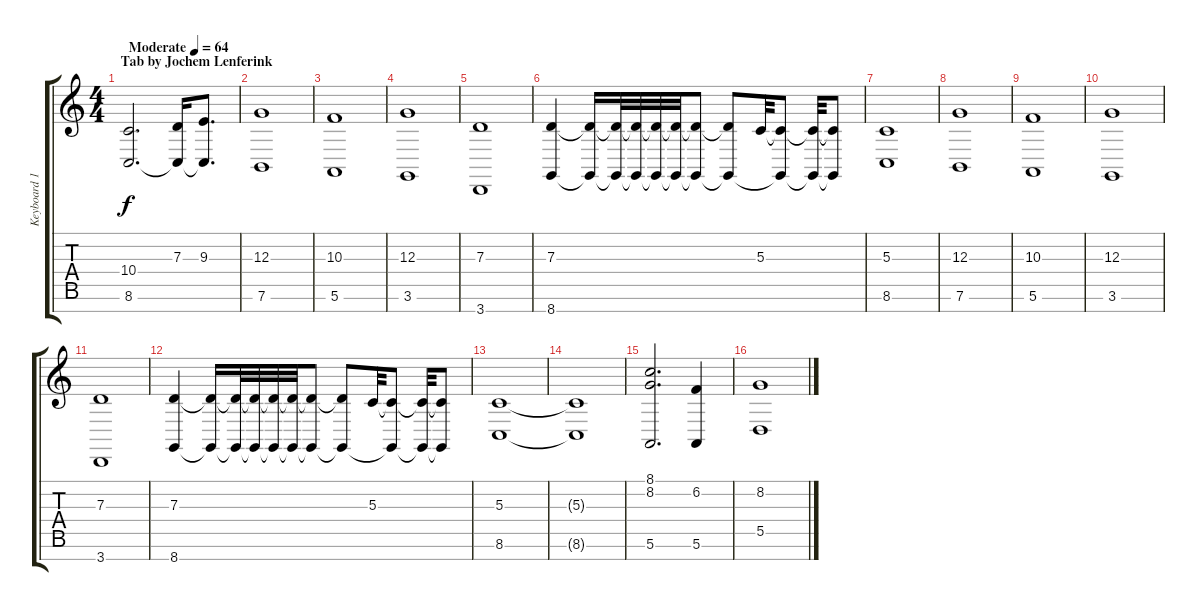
\track ("Keyboard 1" "Keyboard 1") {instrument synthvoice}
\staff {score tabs}
\tuning (E4 B3 G3 D3 A2 E2 B1) {hide}
\ts (4 4)
\section ("" "Tab by Jochem Lenferink")
\tempo (64 "Moderate")
\clef g2
\ks c
(10.4 8.6).2{d dy f instrument synthvoice} (7.3 8.6{t}).16 (9.3 8.6{t}).8{d} |
(12.3 7.6).1 |
(10.3 5.6).1 |
(12.3 3.6).1 |
(7.3 3.7).1 |
(7.3 8.7).4 (7.3{t} 8.7{t}).16 (7.3{t} 8.7{t}).32 (7.3{t} 8.7{t}).32 (7.3{t} 8.7{t}).32 (7.3{t} 8.7{t}).32 (7.3{t} 8.7{t}).8 (7.3{t} 8.7{t}).8 5.3.32 (5.3{t} 8.7{t}).8 (5.3{t} 8.7{t}).32 (5.3{t} 8.7{t}).8 |
(5.3 8.6).1 |
(12.3 7.6).1 |
(10.3 5.6).1 |
(12.3 3.6).1 |
(7.3 3.7).1 |
(7.3 8.7).4 (7.3{t} 8.7{t}).16 (7.3{t} 8.7{t}).32 (7.3{t} 8.7{t}).32 (7.3{t} 8.7{t}).32 (7.3{t} 8.7{t}).32 (7.3{t} 8.7{t}).8 (7.3{t} 8.7{t}).8 5.3.32 (5.3{t} 8.7{t}).8 (5.3{t} 8.7{t}).32 (5.3{t} 8.7{t}).8 |
(5.3 8.6).1 |
(5.3{t} 8.6{t}).1 |
(8.1 8.2 5.6).2{d} (6.2 5.6).4 |
(8.2 5.5).1
